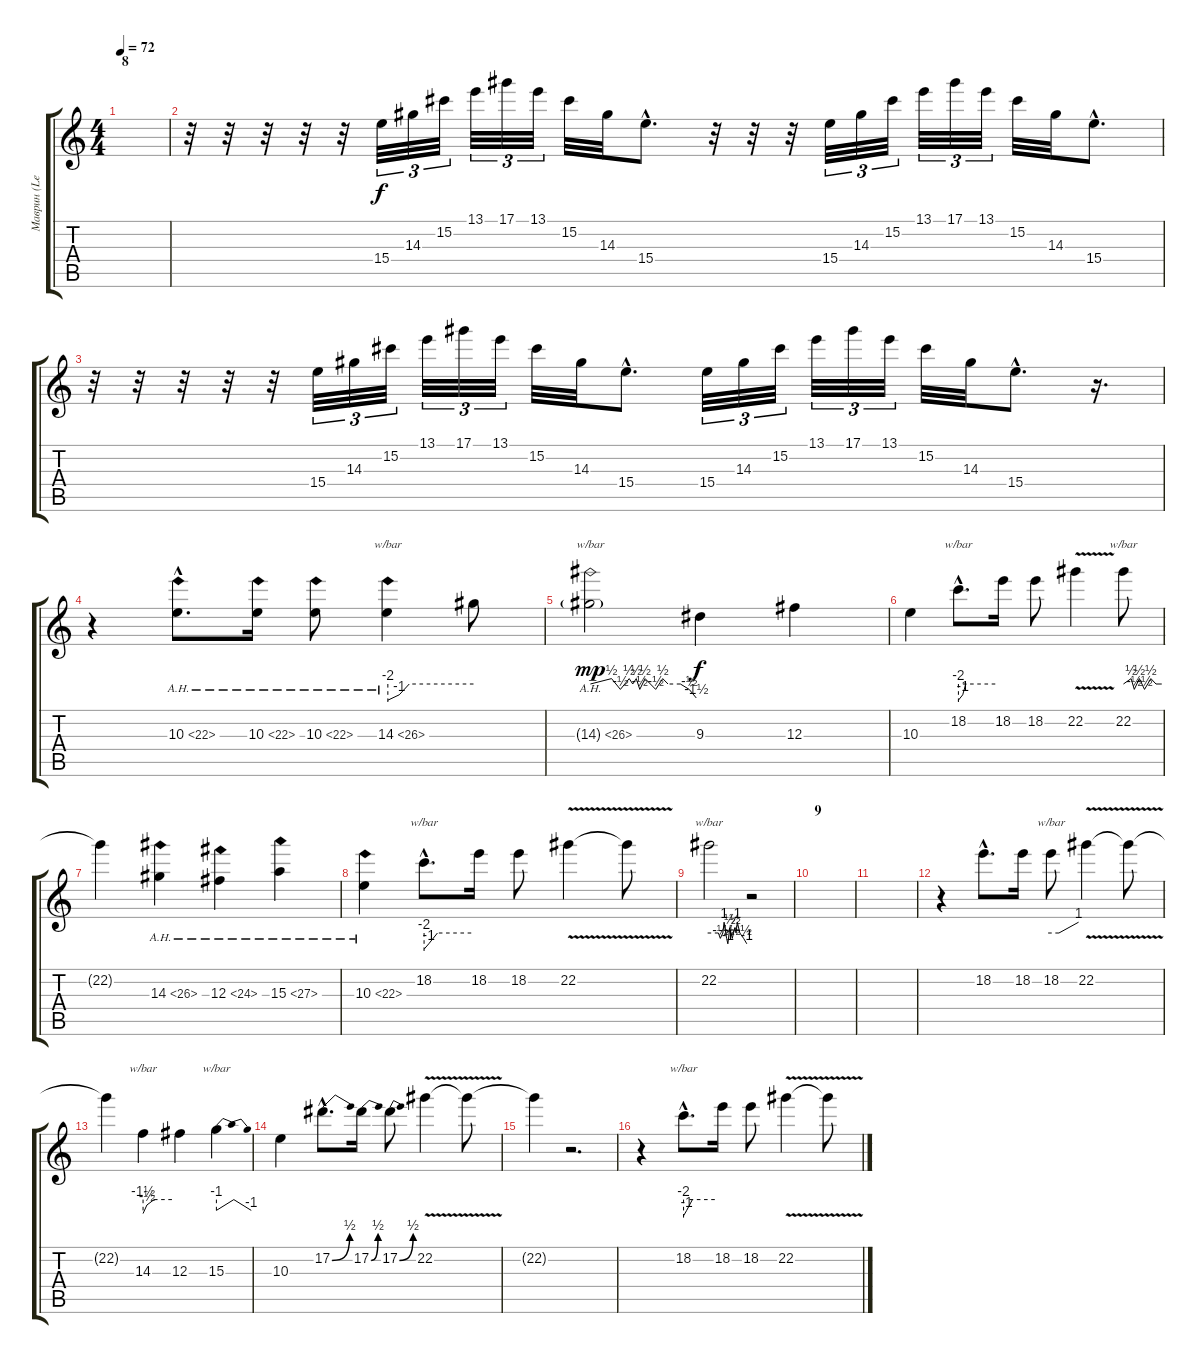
\track ("Маврин (Lead-2)" "Маврин (Le") {instrument distortionguitar}
\staff {score tabs}
\tuning (Eb4 Bb3 Gb3 Db3 Ab2 Eb2) {hide}
\ts (4 4)
\section ("" "8")
\tempo 72
\clef g2
\ks c
|
r.32 r.32 r.32 r.32 r.32 15.4.32{tu (3 2) volume 7 balance 12} 14.3.32{tu (3 2)} 15.2.32{tu (3 2)} 13.1.32{tu (3 2)} 17.1.32{tu (3 2)} 13.1.32{tu (3 2)} 15.2.32 14.3.32 15.4{hac}.8{d} r.32 r.32 r.32 15.4.32{tu (3 2) volume 5} 14.3.32{tu (3 2)} 15.2.32{tu (3 2)} 13.1.32{tu (3 2)} 17.1.32{tu (3 2)} 13.1.32{tu (3 2)} 15.2.32 14.3.32 15.4{hac}.8{d} |
r.32 r.32 r.32 r.32 r.32 15.4.32{tu (3 2) volume 4 balance 12} 14.3.32{tu (3 2)} 15.2.32{tu (3 2)} 13.1.32{tu (3 2)} 17.1.32{tu (3 2)} 13.1.32{tu (3 2)} 15.2.32 14.3.32 15.4{hac}.8{d} 15.4.32{tu (3 2) volume 3 balance 3} 14.3.32{tu (3 2)} 15.2.32{tu (3 2)} 13.1.32{tu (3 2)} 17.1.32{tu (3 2)} 13.1.32{tu (3 2)} 15.2.32 14.3.32 15.4{hac}.8{d} r.16{d} |
r.4{volume 9 balance 10} 10.3{ah 12 hac}.8{d} 10.3{ah 12}.16 10.3{ah 12}.8 14.3{ah 12}.4{tbe (custom default 0 -8 8 -4 15 0 60 0)} 14.3{t}.8 |
14.3{ah 12 g}.2{tbe (custom default 0 0 12 2 17 -2 22 2 24 0 26 2 28 -2 31 2 37 -2 41 2 44 0 51 0 56 -2 60 -6) dy mp} 9.3.4{dy f} 12.3.4 |
10.3.4 18.2{hac}.8{d tbe (custom default 0 -8 7 -4 12 0 60 0)} 18.2.16 18.2.8 22.2{v}.4 22.2.8{tbe (custom default 0 0 12 2 17 -2 25 2 33 -2 43 2 51 0 60 0)} |
22.2{t}.4 14.3{ah 12}.4{volume 5} 12.3{ah 12}.4 15.3{ah 12}.4 |
10.3{ah 12}.4 18.2{hac}.8{d tbe (custom default 0 -8 6 -4 17 0 60 0) volume 9} 18.2.16 18.2.8 22.2{v}.4 22.2{t}.8 |
22.2.2{tbe (custom default 0 0 15 0 18 -2 22 0 24 4 28 -2 30 -4 33 2 37 -2 41 2 43 0 45 4 49 0 55 -2 60 -4)} r.2 |
\section ("" "9")
|
|
r.4 18.2{hac}.8{d} 18.2.16 18.2.8{tbe (custom default 0 0 17 0 60 4)} 22.2{v}.4 22.2{t}.8 |
22.2{t}.4 14.3.4{tbe (custom default 0 -6 8 -2 23 0 60 0)} 12.3.4 15.3.4{tbe (dip default 0 -4 17 0 54 0 60 -4)} |
10.3.4 17.2{be (bend 0 0 60 2) hac}.8{d volume 7 balance 12} 17.2{be (bend 0 0 60 2)}.16 17.2{be (bend 0 0 60 2)}.8 22.2{v}.4 22.2{t}.8 |
22.2{t}.4 r.2{d} |
r.4 18.2{hac}.8{d tbe (custom default 0 -8 6 -4 17 0 60 0) volume 8 balance 8} 18.2.16 18.2.8 22.2{v}.4 22.2{t}.8
